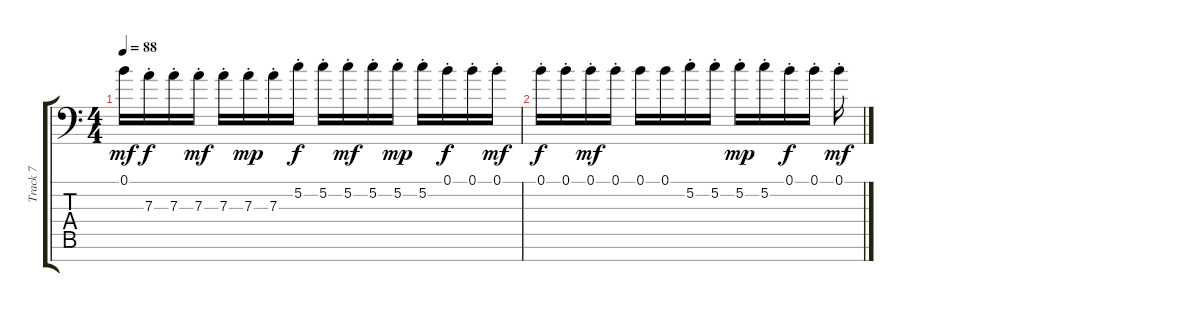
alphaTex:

\track ("Track 7" "Track 7") {instrument electricguitarjazz}
\staff {score tabs}
\tuning (B3 G3 D3 A2 E2 B1 E1) {hide}
\ts (4 4)
\tempo 88
\clef f4
\ks c
0.1.16{dy mf} 7.3{st}.16{dy f} 7.3{st}.16 7.3{st}.16{dy mf} 7.3{st}.16 7.3{st}.16{dy mp} 7.3{st}.16 5.2{st}.16{dy f} 5.2{st}.16 5.2{st}.16{dy mf} 5.2{st}.16 5.2{st}.16{dy mp} 5.2{st}.16 0.1{st}.16{dy f} 0.1{st}.16 0.1{st}.16{dy mf} |
0.1{st}.16{dy f volume 9} 0.1{st}.16 0.1{st}.16{dy mf} 0.1{st}.16 0.1.16 0.1.16 5.2{st}.16{volume 11} 5.2{st}.16 5.2{st}.16{dy mp} 5.2{st}.16 0.1{st}.16{dy f} 0.1{st}.16 0.1{st}.16{dy mf}
